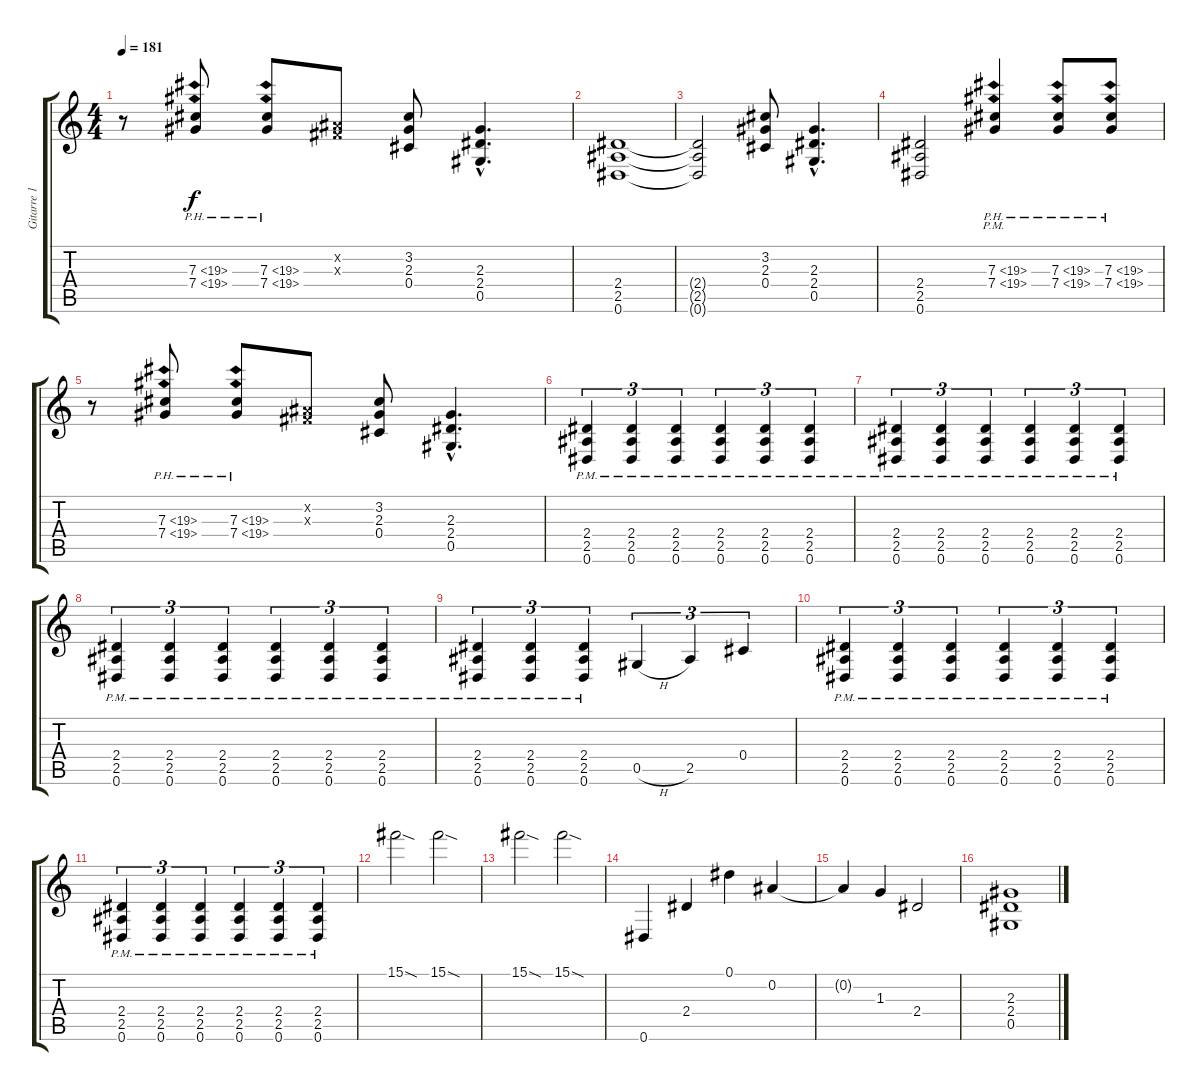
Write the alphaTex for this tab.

\track ("Gitarre 1" "Gitarre 1") {instrument distortionguitar}
\staff {score tabs}
\tuning (Eb4 Bb3 Gb3 Db3 Ab2 Eb2) {hide}
\ts (4 4)
\tempo 181
\clef g2
\ks c
r.8{dy f} (7.3{ph 12} 7.4{ph 12}).8 (7.3{ph 12} 7.4{ph 12}).8 (0.2{x} 0.3{x}).8 (3.2 2.3 0.4).8 (2.3{hac} 2.4{hac} 0.5{hac}).4{d} |
(2.4 2.5 0.6).1 |
(2.4{t} 2.5{t} 0.6{t}).2 (3.2 2.3 0.4).8 (2.3{hac} 2.4{hac} 0.5{hac}).4{d} |
(2.4 2.5 0.6).2 (7.3{ph 12 pm} 7.4{ph 12 pm}).4 (7.3{ph 12} 7.4{ph 12}).8 (7.3{ph 12} 7.4{ph 12}).8 |
r.8 (7.3{ph 12} 7.4{ph 12}).8 (7.3{ph 12} 7.4{ph 12}).8 (0.2{x} 0.3{x}).8 (3.2 2.3 0.4).8 (2.3{hac} 2.4{hac} 0.5{hac}).4{d} |
(2.4{pm} 2.5{pm} 0.6{pm}).4{tu (3 2)} (2.4{pm} 2.5{pm} 0.6{pm}).4{tu (3 2)} (2.4{pm} 2.5{pm} 0.6{pm}).4{tu (3 2)} (2.4{pm} 2.5{pm} 0.6{pm}).4{tu (3 2)} (2.4{pm} 2.5{pm} 0.6{pm}).4{tu (3 2)} (2.4{pm} 2.5{pm} 0.6{pm}).4{tu (3 2)} |
(2.4{pm} 2.5{pm} 0.6{pm}).4{tu (3 2)} (2.4{pm} 2.5{pm} 0.6{pm}).4{tu (3 2)} (2.4{pm} 2.5{pm} 0.6{pm}).4{tu (3 2)} (2.4{pm} 2.5{pm} 0.6{pm}).4{tu (3 2)} (2.4{pm} 2.5{pm} 0.6{pm}).4{tu (3 2)} (2.4{pm} 2.5{pm} 0.6{pm}).4{tu (3 2)} |
(2.4{pm} 2.5{pm} 0.6{pm}).4{tu (3 2)} (2.4{pm} 2.5{pm} 0.6{pm}).4{tu (3 2)} (2.4{pm} 2.5{pm} 0.6{pm}).4{tu (3 2)} (2.4{pm} 2.5{pm} 0.6{pm}).4{tu (3 2)} (2.4{pm} 2.5{pm} 0.6{pm}).4{tu (3 2)} (2.4{pm} 2.5{pm} 0.6{pm}).4{tu (3 2)} |
(2.4{pm} 2.5{pm} 0.6{pm}).4{tu (3 2)} (2.4{pm} 2.5{pm} 0.6{pm}).4{tu (3 2)} (2.4{pm} 2.5{pm} 0.6{pm}).4{tu (3 2)} 0.5{h}.4{tu (3 2)} 2.5.4{tu (3 2)} 0.4.4{tu (3 2)} |
(2.4{pm} 2.5{pm} 0.6{pm}).4{tu (3 2)} (2.4{pm} 2.5{pm} 0.6{pm}).4{tu (3 2)} (2.4{pm} 2.5{pm} 0.6{pm}).4{tu (3 2)} (2.4{pm} 2.5{pm} 0.6{pm}).4{tu (3 2)} (2.4{pm} 2.5{pm} 0.6{pm}).4{tu (3 2)} (2.4{pm} 2.5{pm} 0.6{pm}).4{tu (3 2)} |
(2.4{pm} 2.5{pm} 0.6{pm}).4{tu (3 2)} (2.4{pm} 2.5{pm} 0.6{pm}).4{tu (3 2)} (2.4{pm} 2.5{pm} 0.6{pm}).4{tu (3 2)} (2.4{pm} 2.5{pm} 0.6{pm}).4{tu (3 2)} (2.4{pm} 2.5{pm} 0.6{pm}).4{tu (3 2)} (2.4{pm} 2.5{pm} 0.6{pm}).4{tu (3 2)} |
15.1{sod}.2 15.1{sod}.2 |
15.1{sod}.2 15.1{sod}.2 |
0.6.4 2.4.4 0.1.4 0.2.4 |
0.2{t}.4 1.3.4 2.4.2 |
(2.3 2.4 0.5).1
